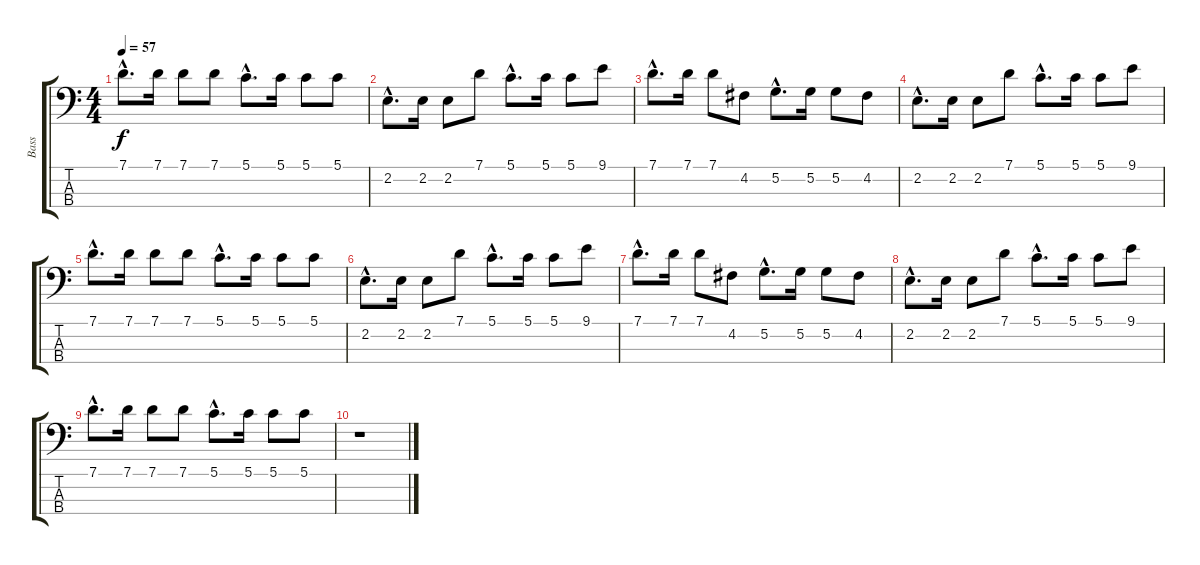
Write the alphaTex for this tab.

\track ("Bass" "Bass") {instrument electricbassfinger}
\staff {score tabs}
\tuning (G2 D2 A1 E1) {hide}
\ts (4 4)
\tempo 57
\clef f4
\ks c
7.1{hac}.8{d dy f} 7.1.16 7.1.8 7.1.8 5.1{hac}.8{d} 5.1.16 5.1.8 5.1.8 |
2.2{hac}.8{d} 2.2.16 2.2.8 7.1.8 5.1{hac}.8{d} 5.1.16 5.1.8 9.1.8 |
7.1{hac}.8{d} 7.1.16 7.1.8 4.2.8 5.2{hac}.8{d} 5.2.16 5.2.8 4.2.8 |
2.2{hac}.8{d} 2.2.16 2.2.8 7.1.8 5.1{hac}.8{d} 5.1.16 5.1.8 9.1.8 |
7.1{hac}.8{d} 7.1.16 7.1.8 7.1.8 5.1{hac}.8{d} 5.1.16 5.1.8 5.1.8 |
2.2{hac}.8{d} 2.2.16 2.2.8 7.1.8 5.1{hac}.8{d} 5.1.16 5.1.8 9.1.8 |
7.1{hac}.8{d} 7.1.16 7.1.8 4.2.8 5.2{hac}.8{d} 5.2.16 5.2.8 4.2.8 |
2.2{hac}.8{d} 2.2.16 2.2.8 7.1.8 5.1{hac}.8{d} 5.1.16 5.1.8 9.1.8 |
7.1{hac}.8{d} 7.1.16 7.1.8 7.1.8 5.1{hac}.8{d} 5.1.16 5.1.8 5.1.8 |
r.1
